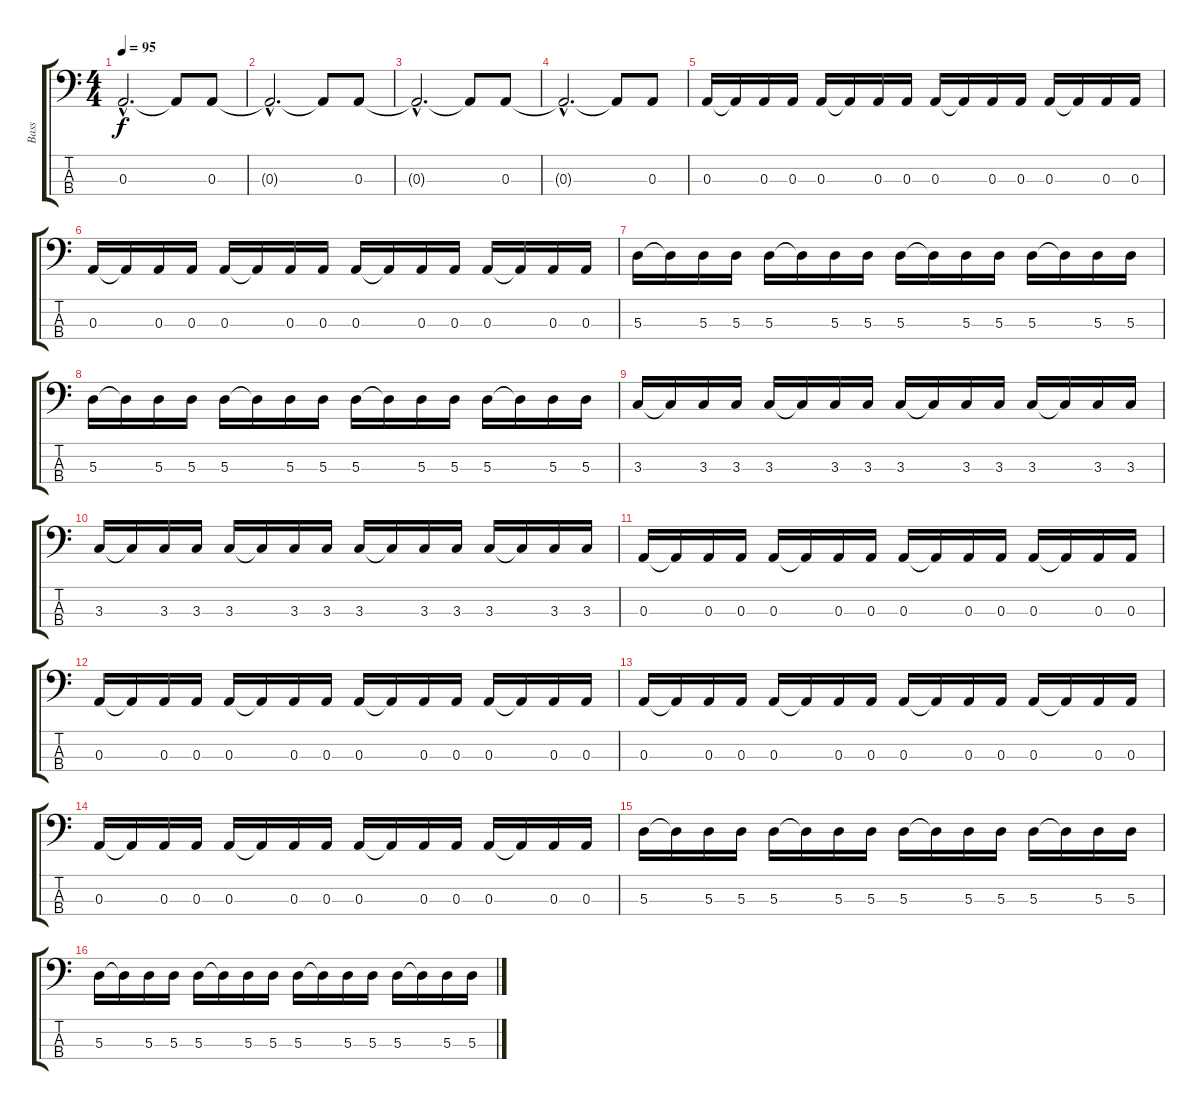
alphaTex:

\track ("Bass" "Bass") {instrument electricbasspick}
\staff {score tabs}
\tuning (G2 D2 A1 E1) {hide}
\ts (4 4)
\tempo 95
\clef f4
\ks c
0.3{hac t}.2{d dy f} 0.3{t}.8 0.3.8 |
0.3{hac t}.2{d} 0.3{t}.8 0.3.8 |
0.3{hac t}.2{d} 0.3{t}.8 0.3.8 |
0.3{hac t}.2{d} 0.3{t}.8 0.3.8 |
0.3.16 0.3{t}.16 0.3.16 0.3.16 0.3.16 0.3{t}.16 0.3.16 0.3.16 0.3.16 0.3{t}.16 0.3.16 0.3.16 0.3.16 0.3{t}.16 0.3.16 0.3.16 |
0.3.16 0.3{t}.16 0.3.16 0.3.16 0.3.16 0.3{t}.16 0.3.16 0.3.16 0.3.16 0.3{t}.16 0.3.16 0.3.16 0.3.16 0.3{t}.16 0.3.16 0.3.16 |
5.3.16 5.3{t}.16 5.3.16 5.3.16 5.3.16 5.3{t}.16 5.3.16 5.3.16 5.3.16 5.3{t}.16 5.3.16 5.3.16 5.3.16 5.3{t}.16 5.3.16 5.3.16 |
5.3.16 5.3{t}.16 5.3.16 5.3.16 5.3.16 5.3{t}.16 5.3.16 5.3.16 5.3.16 5.3{t}.16 5.3.16 5.3.16 5.3.16 5.3{t}.16 5.3.16 5.3.16 |
3.3.16 3.3{t}.16 3.3.16 3.3.16 3.3.16 3.3{t}.16 3.3.16 3.3.16 3.3.16 3.3{t}.16 3.3.16 3.3.16 3.3.16 3.3{t}.16 3.3.16 3.3.16 |
3.3.16 3.3{t}.16 3.3.16 3.3.16 3.3.16 3.3{t}.16 3.3.16 3.3.16 3.3.16 3.3{t}.16 3.3.16 3.3.16 3.3.16 3.3{t}.16 3.3.16 3.3.16 |
0.3.16 0.3{t}.16 0.3.16 0.3.16 0.3.16 0.3{t}.16 0.3.16 0.3.16 0.3.16 0.3{t}.16 0.3.16 0.3.16 0.3.16 0.3{t}.16 0.3.16 0.3.16 |
0.3.16 0.3{t}.16 0.3.16 0.3.16 0.3.16 0.3{t}.16 0.3.16 0.3.16 0.3.16 0.3{t}.16 0.3.16 0.3.16 0.3.16 0.3{t}.16 0.3.16 0.3.16 |
0.3.16 0.3{t}.16 0.3.16 0.3.16 0.3.16 0.3{t}.16 0.3.16 0.3.16 0.3.16 0.3{t}.16 0.3.16 0.3.16 0.3.16 0.3{t}.16 0.3.16 0.3.16 |
0.3.16 0.3{t}.16 0.3.16 0.3.16 0.3.16 0.3{t}.16 0.3.16 0.3.16 0.3.16 0.3{t}.16 0.3.16 0.3.16 0.3.16 0.3{t}.16 0.3.16 0.3.16 |
5.3.16 5.3{t}.16 5.3.16 5.3.16 5.3.16 5.3{t}.16 5.3.16 5.3.16 5.3.16 5.3{t}.16 5.3.16 5.3.16 5.3.16 5.3{t}.16 5.3.16 5.3.16 |
5.3.16 5.3{t}.16 5.3.16 5.3.16 5.3.16 5.3{t}.16 5.3.16 5.3.16 5.3.16 5.3{t}.16 5.3.16 5.3.16 5.3.16 5.3{t}.16 5.3.16 5.3.16
